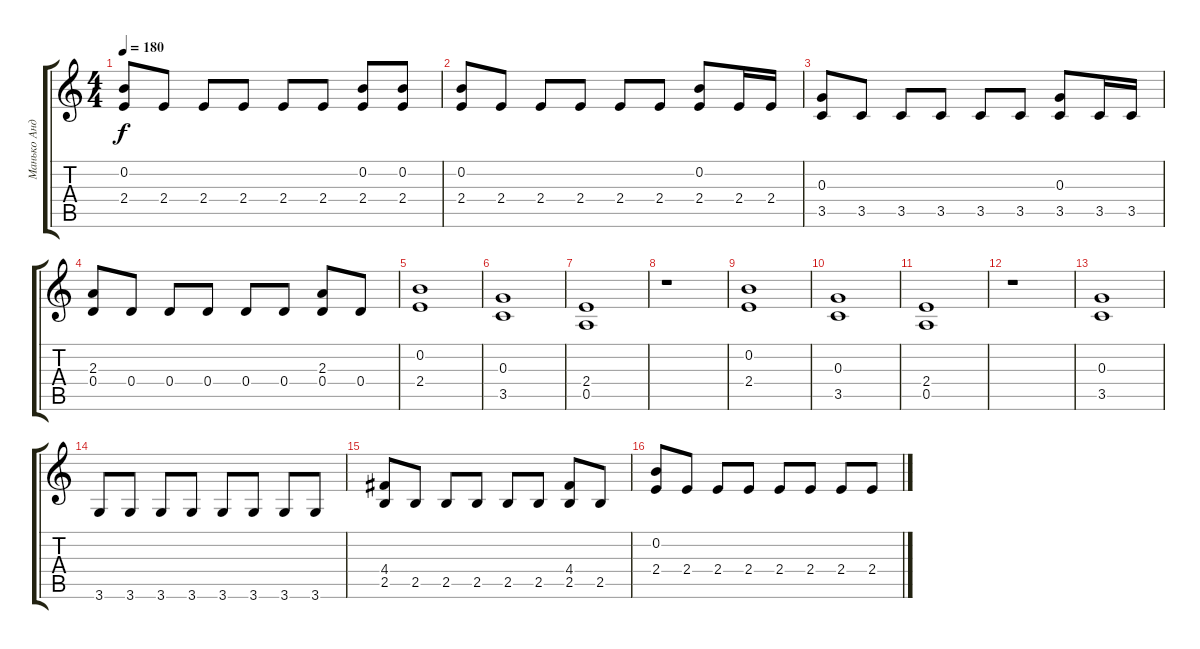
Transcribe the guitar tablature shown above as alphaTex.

\track ("Манько Андрей" "Манько Анд") {instrument distortionguitar}
\staff {score tabs}
\tuning (E4 B3 G3 D3 A2 E2) {hide}
\ts (4 4)
\tempo 180
\clef g2
\ks c
(0.2 2.4).8{dy f} 2.4.8 2.4.8 2.4.8 2.4.8 2.4.8 (0.2 2.4).8 (0.2 2.4).8 |
(0.2 2.4).8 2.4.8 2.4.8 2.4.8 2.4.8 2.4.8 (0.2 2.4).8 2.4.16 2.4.16 |
(0.3 3.5).8 3.5.8 3.5.8 3.5.8 3.5.8 3.5.8 (0.3 3.5).8 3.5.16 3.5.16 |
(2.3 0.4).8 0.4.8 0.4.8 0.4.8 0.4.8 0.4.8 (2.3 0.4).8 0.4.8 |
(0.2 2.4).1 |
(0.3 3.5).1 |
(2.4 0.5).1 |
r.1 |
(0.2 2.4).1 |
(0.3 3.5).1 |
(2.4 0.5).1 |
r.1 |
(0.3 3.5).1 |
3.6.8 3.6.8 3.6.8 3.6.8 3.6.8 3.6.8 3.6.8 3.6.8 |
(4.4 2.5).8 2.5.8 2.5.8 2.5.8 2.5.8 2.5.8 (4.4 2.5).8 2.5.8 |
(0.2 2.4).8 2.4.8 2.4.8 2.4.8 2.4.8 2.4.8 2.4.8 2.4.8
